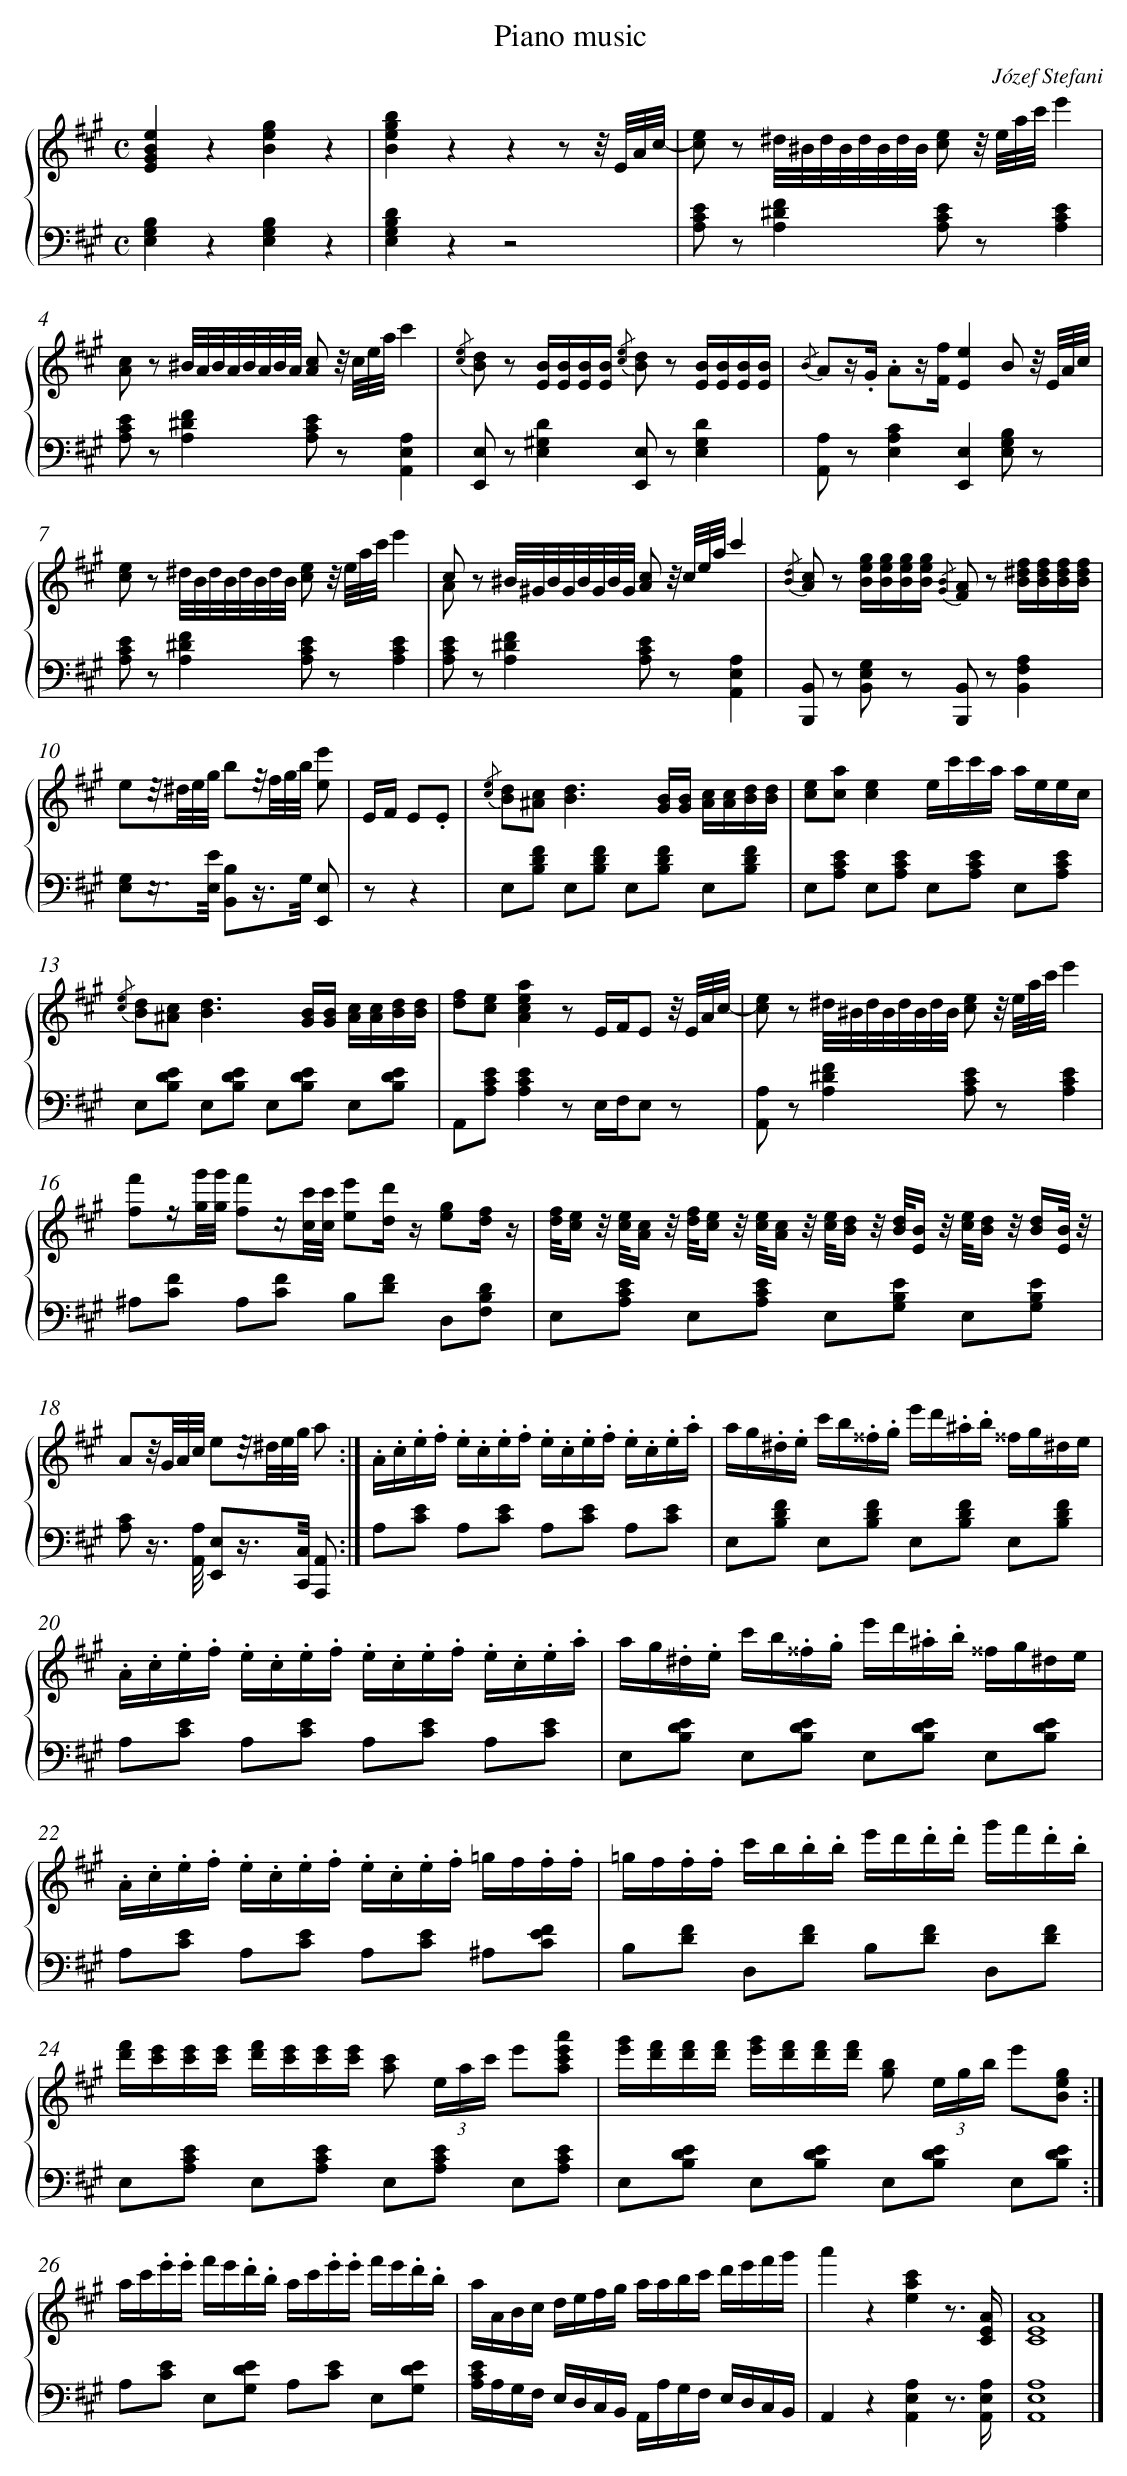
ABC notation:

X:1
T: Piano music
C: Józef Stefani
L: 1/16
M: C
%%staves {1 2}
V: 1 clef=treble
V: 2 clef=bass
K: A
[V:1] [e4B4G4E4]z4[g4e4B4]z4 |
[V:2] [B,4G,4E,4]z4[B,4G,4E,4]z4 |
[V:1] [b4g4e4B4]z4z4z2 z/ E/A/c/- |
[V:2] [D4B,4G,4E,4]z4z8 |
[V:1] [e2c2] z2 ^d/^B/d/B/d/B/d/B/ [e2c2] z/ e/a/c'/e'4 |
[V:2] [E2C2A,2] z2[F4^D4A,4][E2C2A,2] z2[E4C4A,4] |
[V:1] [c2A2] z2 ^B/A/B/A/B/A/B/A/ [c2A2] z/ c/e/a/c'4 |
[V:2] [E2C2A,2] z2[F4^D4A,4][E2C2A,2] z2[A,4E,4A,,4] |
[V:1] {/[ec]} [d2B2] z2 [BE][BE][BE][BE] {/[ec]} [d2B2] z2 [BE][BE][BE][BE] |
[V:2] [E,2E,,2] z2[D4^G,4E,4][E,2E,,2] z2[D4G,4E,4] |
[V:1] {/B} A2z.G .A2z[fF][e4E4]B2 z/ E/A/c/ |
[V:2] [A,2A,,2] z2[C4A,4E,4][E,4E,,4][B,2G,2E,2] z2 |
[V:1] [e2c2] z2 ^d/B/d/B/d/B/d/B/ [e2c2] z/ e/a/c'/e'4 |
[V:2] [E2C2A,2] z2[F4^D4A,4][E2C2A,2] z2[E4C4A,4] |
[V:1] c2 z2 ^B/^G/B/G/B/G/B/G/ [c2A2] z/ c/e/a/c'4 & A2 x2x4x8 |
[V:2] [E2C2A,2] z2[F4^D4A,4][E2C2A,2] z2[A,4E,4A,,4] |
[V:1] {/[dB]} [c2A2] z2 [geB][geB][geB][geB] {/[BG]} [A2F2] z2 [f^dB][fdB][fdB][fdB] |
[V:2] [B,,2B,,,2] z2 [G,2E,2B,,2] z2 [B,,2B,,,2] z2[A,4F,4B,,4] |
[V:1] e2z/^d/e/g/ b2z/f/g/b/ [e'2e2] |
[V:2] [G,2E,2]z>[EE,] [B,2B,,2]z>G, [E,2E,,2] |
[V:1] EF E2.E2 [I:setbarnb 11]|
[V:2] z2z4 |
[V:1] {/[ec]} [d2B2][c4^A4]<[d4B4][BG][BG] [cA][cA][dB][dB] |
[V:2] E,2[F2D2B,2] E,2[F2D2B,2] E,2[F2D2B,2] E,2[F2D2B,2] |
[V:1] [e2c2][a2c2][e4c4]ec'c'a aeec |
[V:2] E,2[E2C2A,2] E,2[E2C2A,2] E,2[E2C2A,2] E,2[E2C2A,2] |
[V:1] {/[ec]} [d2B2][c4^A4]<[d4B4][BG][BG] [cA][cA][dB][dB] |
[V:2] E,2[E2D2B,2] E,2[E2D2B,2] E,2[E2D2B,2] E,2[E2D2B,2] |
[V:1] [f2d2][e2c2][a4e4c4A4]z2 EFE2 z/ E/A/c/- |
[V:2] A,,2[E2C2A,2][E4C4A,4]z2 E,F,E,2 z2 |
[V:1] [e2c2] z2 ^d/^B/d/B/d/B/d/B/ [e2c2] z/ e/a/c'/e'4 |
[V:2] [A,2A,,2] z2[F4^D4A,4][E2C2A,2] z2[E4C4A,4] |
[V:1] [f'2f2]z[g'/g/][g'/g/] [f'2f2]z[c'/c/][c'/c/] [e'2e2][d'd] z [g2e2][fd] z |
[V:2] ^A,2[F2C2] A,2[F2C2] B,2[F2D2] D,2[D2B,2F,2] |
[V:1] [f/d/][ec] z/ [e/c/][cA] z/ [f/d/][ec] z/ [e/c/][cA] z/ [e/c/][dB] z/ [d/B/][BE] z/ [e/c/][dB] z/ [dB][B/E/] z/ |
[V:2] E,2[E2C2A,2] E,2[E2C2A,2] E,2[E2B,2G,2] E,2[E2B,2G,2] |
[V:1] A2z/G/A/c/ e2z/^d/e/g/ a2 :|]
[V:2] [C2A,2] z> [A,A,,] [E,2E,,2]z>[C,C,,] [A,,2A,,,2] :|]
[V:1] .A.c.e.f .e.c.e.f .e.c.e.f .e.c.e.a |
[V:2] A,2[E2C2] A,2[E2C2] A,2[E2C2] A,2[E2C2] |
[V:1] ag.^d.e c'b.^^f.g e'd'.^a.b ^^fg^de |
[V:2] E,2[F2D2B,2] E,2[F2D2B,2] E,2[F2D2B,2] E,2[F2D2B,2] |
[V:1] .A.c.e.f .e.c.e.f .e.c.e.f .e.c.e.a |
[V:2] A,2[E2C2] A,2[E2C2] A,2[E2C2] A,2[E2C2] |
[V:1] ag.^d.e c'b.^^f.g e'd'.^a.b ^^fg^de |
[V:2] E,2[E2D2B,2] E,2[E2D2B,2] E,2[E2D2B,2] E,2[E2D2B,2] |
[V:1] .A.c.e.f .e.c.e.f .e.c.e.f =gf.f.f |
[V:2] A,2[E2C2] A,2[E2C2] A,2[E2C2] ^A,2[F2E2C2] |
[V:1] =gf.f.f c'b.b.b e'd'.d'.d' g'f'.d'.b |
[V:2] B,2[F2D2] D,2[F2D2] B,2[F2D2] D,2[F2D2] |
[V:1] [f'd'][e'c'][e'c'][e'c'] [f'd'][e'c'][e'c'][e'c'] [c'2a2] (3eac' e'2[a'2e'2c'2a2] |
[V:2] E,2[E2C2A,2] E,2[E2C2A,2] E,2[E2C2A,2] E,2[E2C2A,2] |
[V:1] [g'e'][f'd'][f'd'][f'd'] [g'e'][f'd'][f'd'][f'd'] [b2g2] (3egb e'2[g2e2B2] :|]
[V:2] E,2[E2D2B,2] E,2[E2D2B,2] E,2[E2D2B,2] E,2[E2D2B,2] :|]
[V:1] ac'.e'.e' f'e'.d'.b ac'.e'.e' f'e'.d'.b |
[V:2] A,2[E2C2] E,2[E2D2G,2] A,2[E2C2] E,2[E2D2G,2] |
[V:1] aABc defg aabc' d'e'f'g' |
[V:2] [ECA,]A,G,F, E,D,C,B,, A,,A,G,F, E,D,C,B,, |
[V:1] a'4z4[c'4a4e4]z3 [AEC] |
[V:2] A,,4z4[A,4E,4A,,4]z3 [A,E,A,,] |
[V:1] [A16E16C16] |]
[V:2] [A,16E,16A,,16] |]
